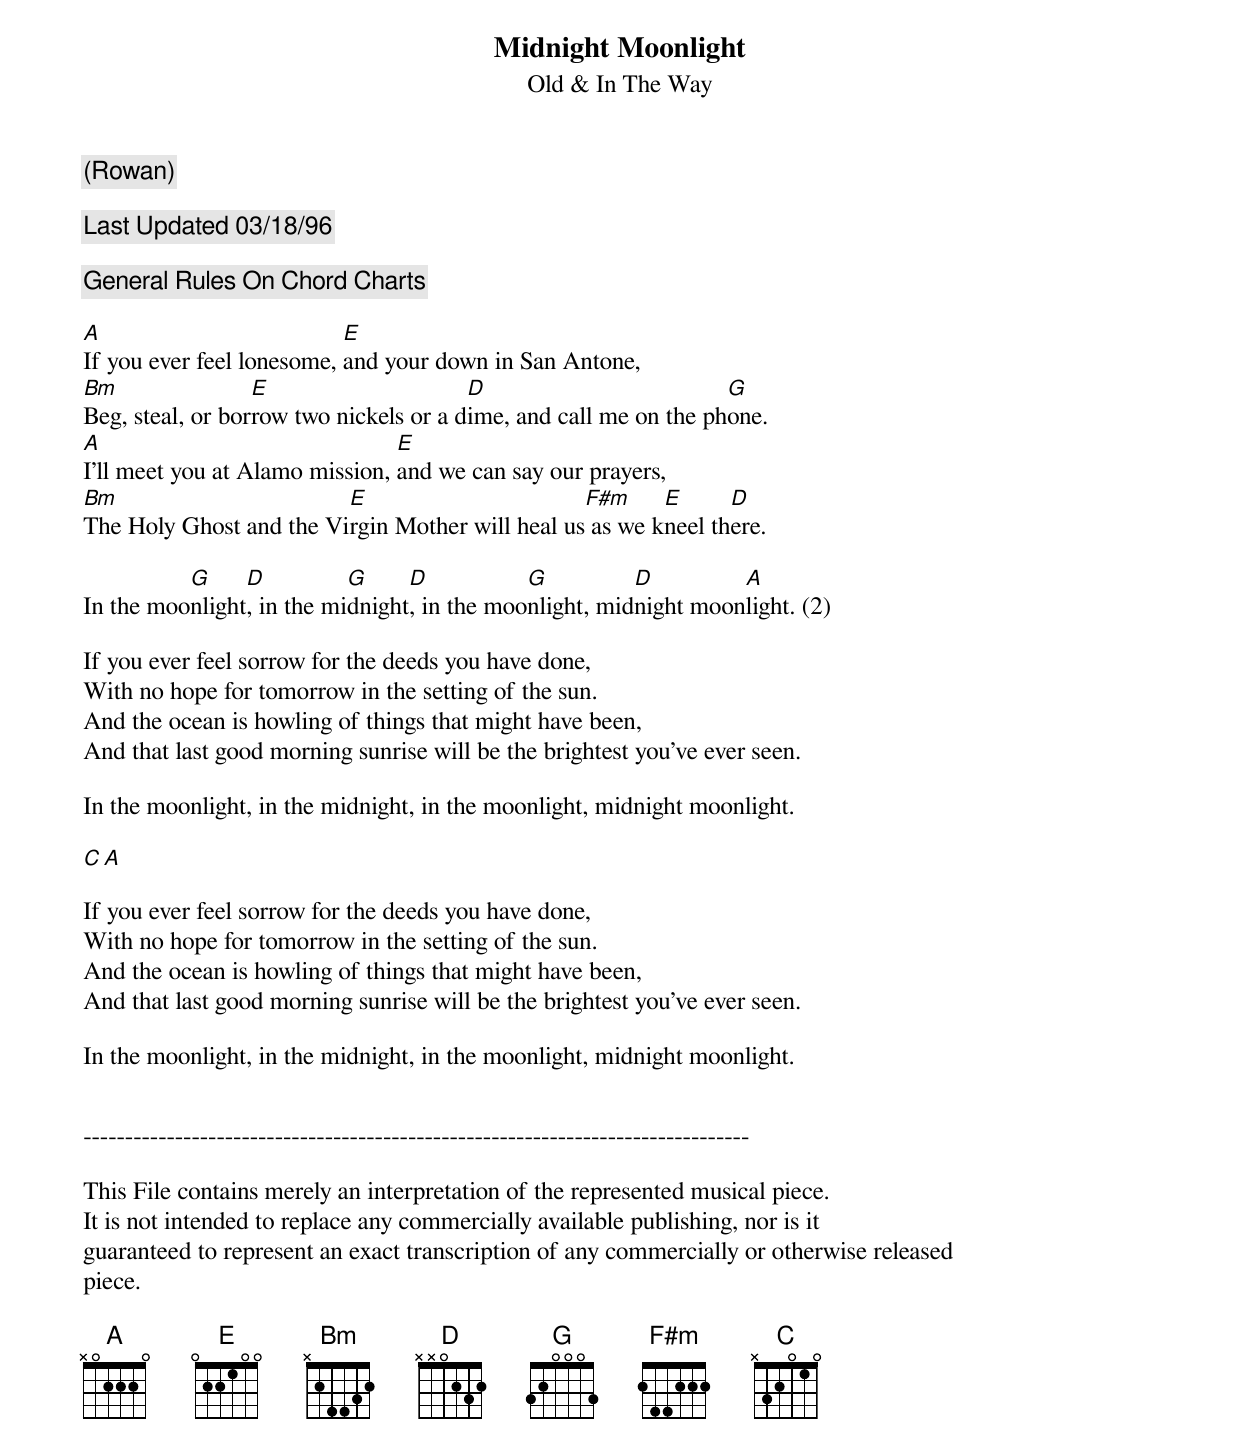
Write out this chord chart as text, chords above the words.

Midnight Moonlight
Old & In The Way
(Rowan)

 Last Updated 03/18/96

General Rules On Chord Charts

A                          E
If you ever feel lonesome, and your down in San Antone,
Bm                E                     D                         G
Beg, steal, or borrow two nickels or a dime, and call me on the phone.
A                               E
I'll meet you at Alamo mission, and we can say our prayers,
Bm                       E                       F#m     E      D
The Holy Ghost and the Virgin Mother will heal us as we kneel there.

          G     D          G     D           G          D         A
In the moonlight, in the midnight, in the moonlight, midnight moonlight. (2)

If you ever feel sorrow for the deeds you have done,
With no hope for tomorrow in the setting of the sun.
And the ocean is howling of things that might have been,
And that last good morning sunrise will be the brightest you've ever seen.

In the moonlight, in the midnight, in the moonlight, midnight moonlight.

C          A

If you ever feel sorrow for the deeds you have done,
With no hope for tomorrow in the setting of the sun.
And the ocean is howling of things that might have been,
And that last good morning sunrise will be the brightest you've ever seen.

In the moonlight, in the midnight, in the moonlight, midnight moonlight.


--------------------------------------------------------------------------------

This File contains merely an interpretation of the represented musical piece.
It is not intended to replace any commercially available publishing, nor is it
guaranteed to represent an exact transcription of any commercially or otherwise released
piece.

Ed Bick's Tab Archive, 1997
